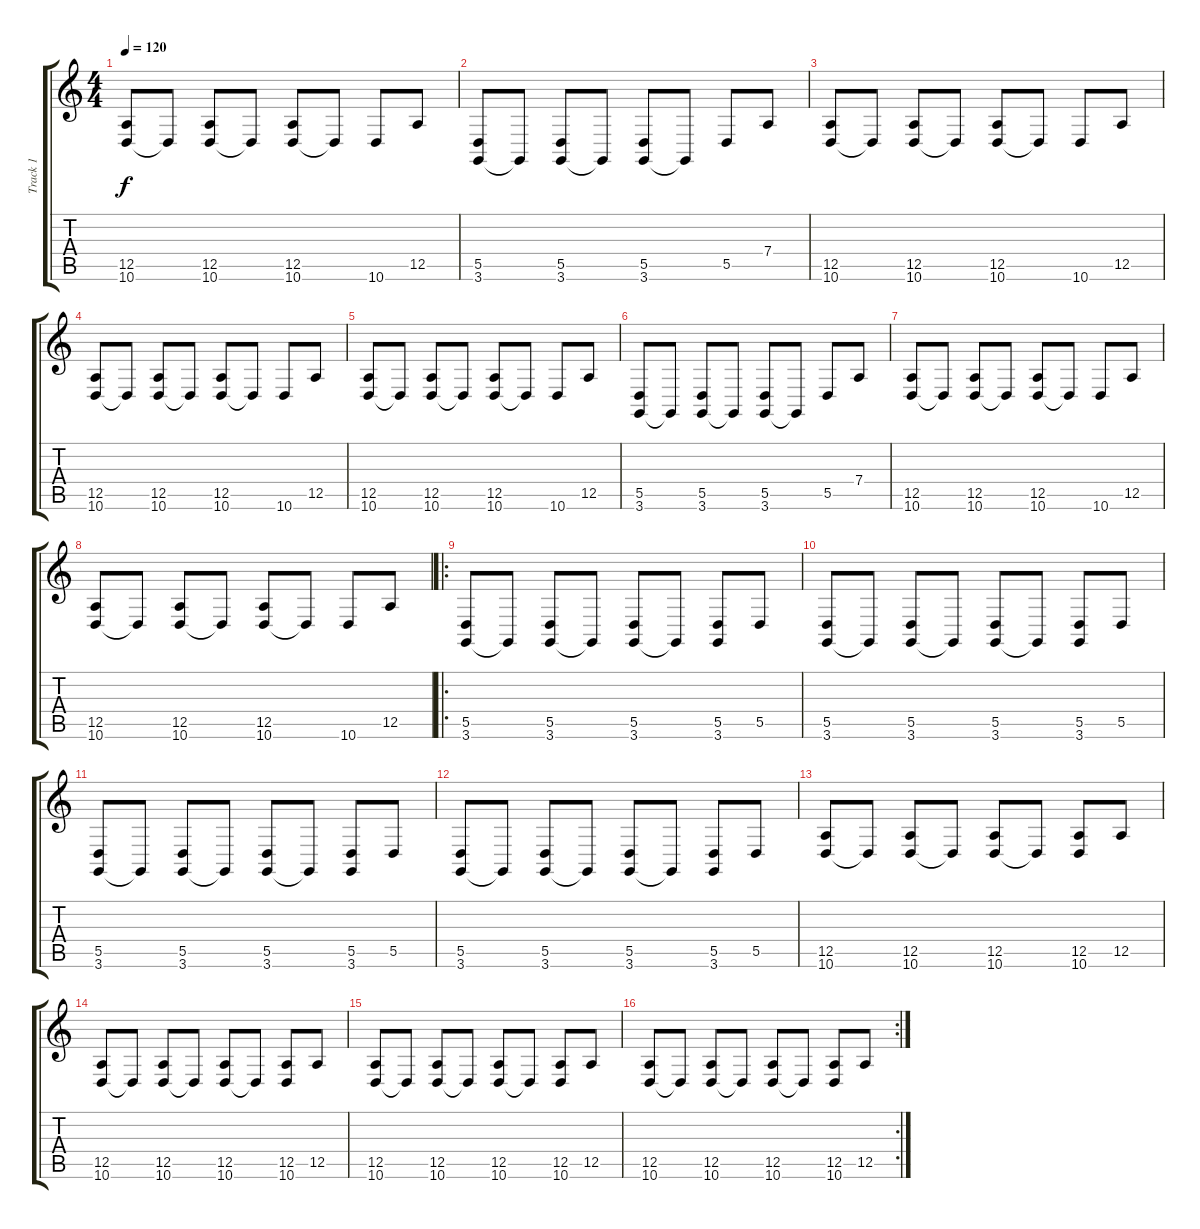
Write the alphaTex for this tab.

\track ("Track 1" "Track 1") {instrument lead2sawtooth}
\staff {score tabs}
\tuning (E4 B3 G3 D3 A2 E2) {hide}
\ts (4 4)
\tempo 120
\clef g2
\ks c
(12.5 10.6).8{dy f instrument electricguitarclean} 10.6{t}.8 (12.5 10.6).8 10.6{t}.8 (12.5 10.6).8 10.6{t}.8 10.6.8 12.5.8 |
(5.5 3.6).8 3.6{t}.8 (5.5 3.6).8 3.6{t}.8 (5.5 3.6).8 3.6{t}.8 5.5.8 7.4.8 |
(12.5 10.6).8{instrument electricguitarclean} 10.6{t}.8 (12.5 10.6).8 10.6{t}.8 (12.5 10.6).8 10.6{t}.8 10.6.8 12.5.8 |
(12.5 10.6).8{instrument electricguitarclean} 10.6{t}.8 (12.5 10.6).8 10.6{t}.8 (12.5 10.6).8 10.6{t}.8 10.6.8 12.5.8 |
(12.5 10.6).8{instrument electricguitarclean} 10.6{t}.8 (12.5 10.6).8 10.6{t}.8 (12.5 10.6).8 10.6{t}.8 10.6.8 12.5.8 |
(5.5 3.6).8 3.6{t}.8 (5.5 3.6).8 3.6{t}.8 (5.5 3.6).8 3.6{t}.8 5.5.8 7.4.8 |
(12.5 10.6).8{instrument electricguitarclean} 10.6{t}.8 (12.5 10.6).8 10.6{t}.8 (12.5 10.6).8 10.6{t}.8 10.6.8 12.5.8 |
(12.5 10.6).8{instrument electricguitarclean} 10.6{t}.8 (12.5 10.6).8 10.6{t}.8 (12.5 10.6).8 10.6{t}.8 10.6.8 12.5.8 |
\ro
(5.5 3.6).8 3.6{t}.8 (5.5 3.6).8 3.6{t}.8 (5.5 3.6).8 3.6{t}.8 (5.5 3.6).8 5.5.8 |
(5.5 3.6).8 3.6{t}.8 (5.5 3.6).8 3.6{t}.8 (5.5 3.6).8 3.6{t}.8 (5.5 3.6).8 5.5.8 |
(5.5 3.6).8 3.6{t}.8 (5.5 3.6).8 3.6{t}.8 (5.5 3.6).8 3.6{t}.8 (5.5 3.6).8 5.5.8 |
(5.5 3.6).8 3.6{t}.8 (5.5 3.6).8 3.6{t}.8 (5.5 3.6).8 3.6{t}.8 (5.5 3.6).8 5.5.8 |
(12.5 10.6).8{instrument electricguitarclean} 10.6{t}.8 (12.5 10.6).8 10.6{t}.8 (12.5 10.6).8 10.6{t}.8 (12.5 10.6).8 12.5.8 |
(12.5 10.6).8{instrument electricguitarclean} 10.6{t}.8 (12.5 10.6).8 10.6{t}.8 (12.5 10.6).8 10.6{t}.8 (12.5 10.6).8 12.5.8 |
(12.5 10.6).8{instrument electricguitarclean} 10.6{t}.8 (12.5 10.6).8 10.6{t}.8 (12.5 10.6).8 10.6{t}.8 (12.5 10.6).8 12.5.8 |
\rc 2
(12.5 10.6).8{instrument electricguitarclean} 10.6{t}.8 (12.5 10.6).8 10.6{t}.8 (12.5 10.6).8 10.6{t}.8 (12.5 10.6).8 12.5.8
